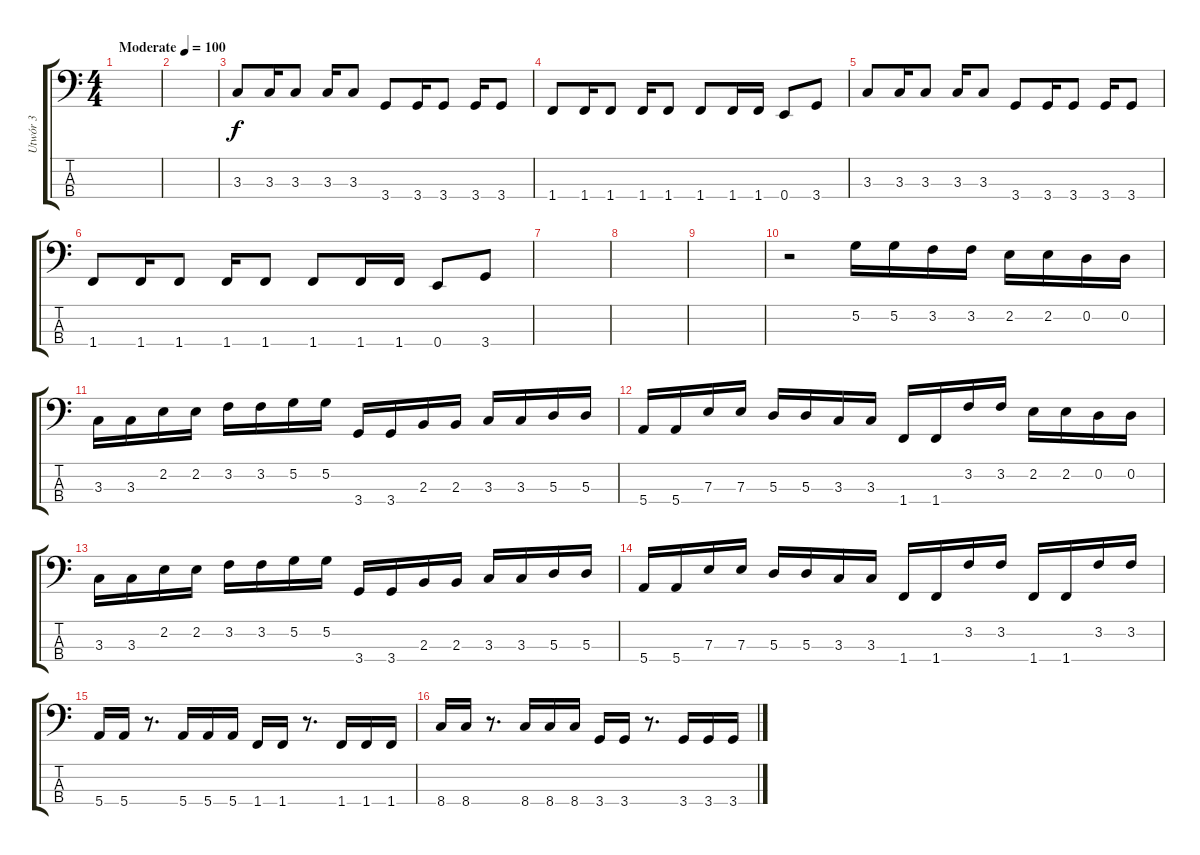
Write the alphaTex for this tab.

\track ("Utwór 3" "Utwór 3") {instrument electricbasspick}
\staff {score tabs}
\tuning (G2 D2 A1 E1) {hide}
\ts (4 4)
\tempo (100 "Moderate")
\clef f4
\ks c
|
|
3.3.8 3.3.16 3.3.8 3.3.16 3.3.8 3.4.8 3.4.16 3.4.8 3.4.16 3.4.8 |
1.4.8 1.4.16 1.4.8 1.4.16 1.4.8 1.4.8 1.4.16 1.4.16 0.4.8 3.4.8 |
3.3.8 3.3.16 3.3.8 3.3.16 3.3.8 3.4.8 3.4.16 3.4.8 3.4.16 3.4.8 |
1.4.8 1.4.16 1.4.8 1.4.16 1.4.8 1.4.8 1.4.16 1.4.16 0.4.8 3.4.8 |
|
|
|
r.2 5.2.16 5.2.16 3.2.16 3.2.16 2.2.16 2.2.16 0.2.16 0.2.16 |
3.3.16 3.3.16 2.2.16 2.2.16 3.2.16 3.2.16 5.2.16 5.2.16 3.4.16 3.4.16 2.3.16 2.3.16 3.3.16 3.3.16 5.3.16 5.3.16 |
5.4.16 5.4.16 7.3.16 7.3.16 5.3.16 5.3.16 3.3.16 3.3.16 1.4.16 1.4.16 3.2.16 3.2.16 2.2.16 2.2.16 0.2.16 0.2.16 |
3.3.16 3.3.16 2.2.16 2.2.16 3.2.16 3.2.16 5.2.16 5.2.16 3.4.16 3.4.16 2.3.16 2.3.16 3.3.16 3.3.16 5.3.16 5.3.16 |
5.4.16 5.4.16 7.3.16 7.3.16 5.3.16 5.3.16 3.3.16 3.3.16 1.4.16 1.4.16 3.2.16 3.2.16 1.4.16 1.4.16 3.2.16 3.2.16 |
5.4.16 5.4.16 r.8{d} 5.4.16 5.4.16 5.4.16 1.4.16 1.4.16 r.8{d} 1.4.16 1.4.16 1.4.16 |
8.4.16 8.4.16 r.8{d} 8.4.16 8.4.16 8.4.16 3.4.16 3.4.16 r.8{d} 3.4.16 3.4.16 3.4.16
